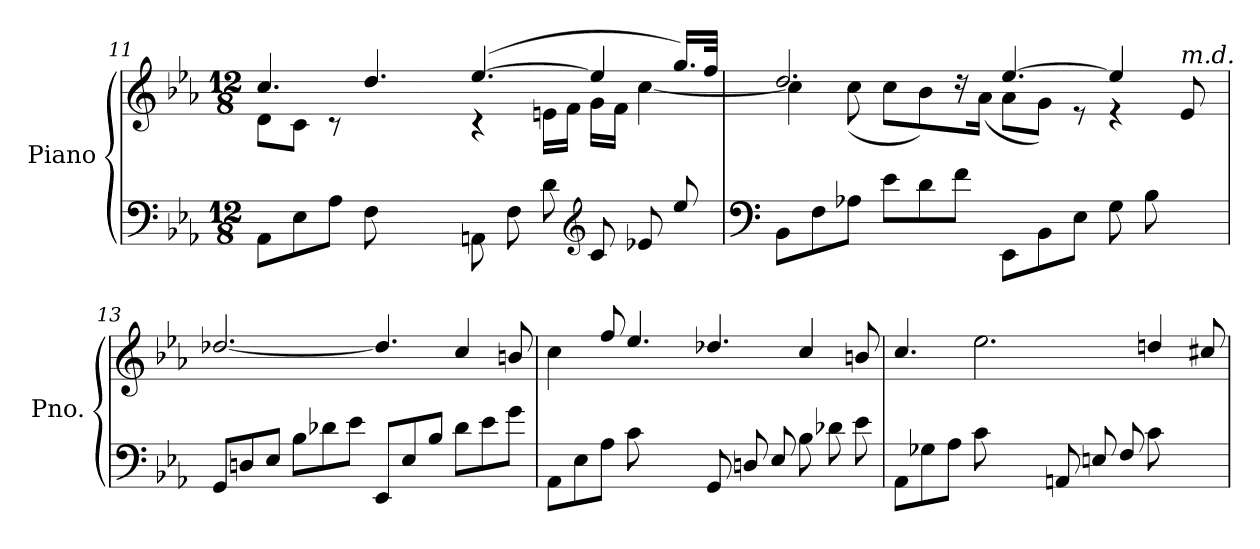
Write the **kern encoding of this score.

**kern	**kern
*part1	*part1
*staff2	*staff1
*I"Piano	*
*I'Pno.	*
!!LO:LB:g=z
*clefF4	*clefG2
*k[b-e-a-]	*k[b-e-a-]
*M12/8	*M12/8
=11	=11
*	*^
*	*	*^
8AA-\L	4.cc/	8d\L	2ryy
8E-\	.	8c\J	.
8A-\J	.	8r	.
8F\L	4.dd/	4.ryy	.
4ryy	.	.	8e-\
.	.	.	8cc\J
8AAn\L	(>[4.ee-/	4r	2.ryy
8F\	.	.	.
8d\J	.	16en\LL	.
.	.	16f\JJ	.
*clefG2	*	*	*
8c/L	4ee-/]	16g\LL	.
.	.	16f\JJ	.
8e-X/	.	[4cc\	.
8ee-/J	16.gg/LL)	.	.
.	32ff/JJk	.	.
=12	=12	=12	=12
*clefF4	*	*	*
8BB-\L	2.dd/	4cc\]	4.ryy
8F\	.	.	.
8A-X\J	.	(>8cc\	.
*	*	*v	*v
8e-\L	.	8cc\L
8d\	.	8b-\)
8f\J	.	16rdd
.	.	(>16a-\Jk
(>8EE-\L	[4.ee-/	8a-\L
8BB-\	.	8g\J)
8E-\J	.	8r
8G\L	4ee-/]	4r
8B-\	.	.
*	*	*^
!	!LO:TX:a:i:t=m.d.	!	!
8ryy	(>8e-/	8ryy	8e-\J)
*	*v	*v	*v
=13	=13
8GG/L	[2.dd-X/
8Dn/	.
8E-/J	.
8B-\L	.
8d-X\	.
8e-\J	.
8EE-/L	4.dd-/]
8E-/	.
8B-/J	.
8d-\L	4cc/
8e-\	.
8g\J	8bn/
!!LO:LB:g=z
=14	=14
*	*^
(>8AA-\L	4cc\	2ryy
8E-\	.	.
8A-\J	8ff/	.
8c\L	4.ee-/	.
4ryy	.	8e-\
.	.	8a-\J)
8GG/L	4.dd-X/	2.ryy
8Dn/	.	.
8E-/J	.	.
8B-\L	4cc/	.
8d-X\	.	.
8e-\J	8bn/	.
=15	=15	=15
(>8AA-\L	4.cc/)	2ryy
8G-X\	.	.
8A-\J	.	.
8c\L	2.ee-\	.
4ryy	.	8e-\
.	.	8g-X\J)
(>8AAn/L	.	2ryy
8En/	.	.
8F/J	.	.
8c\L	4ddn/	.
4ryy	.	8e-X\
.	8cc#X/	8f\J)
*	*v	*v
=	=
*-	*-
